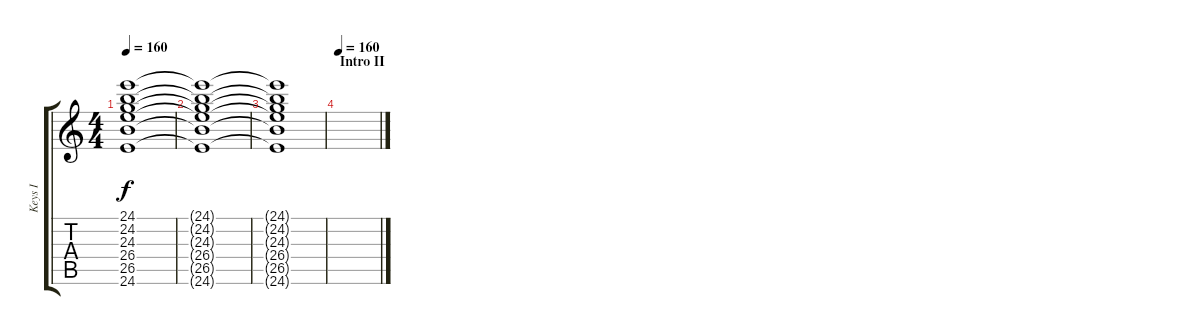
\track ("Keys I" "Keys I") {instrument stringensemble1}
\staff {score tabs}
\tuning (E4 B3 G3 D3 A2 E2) {hide}
\ts (4 4)
\tempo 160
\clef g2
\ks c
(24.1 24.2 24.3 26.4 26.5 24.6).1{dy f} |
(24.1{t} 24.2{t} 24.3{t} 26.4{t} 26.5{t} 24.6{t}).1 |
(24.1{t} 24.2{t} 24.3{t} 26.4{t} 26.5{t} 24.6{t}).1 |
\section ("" "Intro II")
\tempo 160
